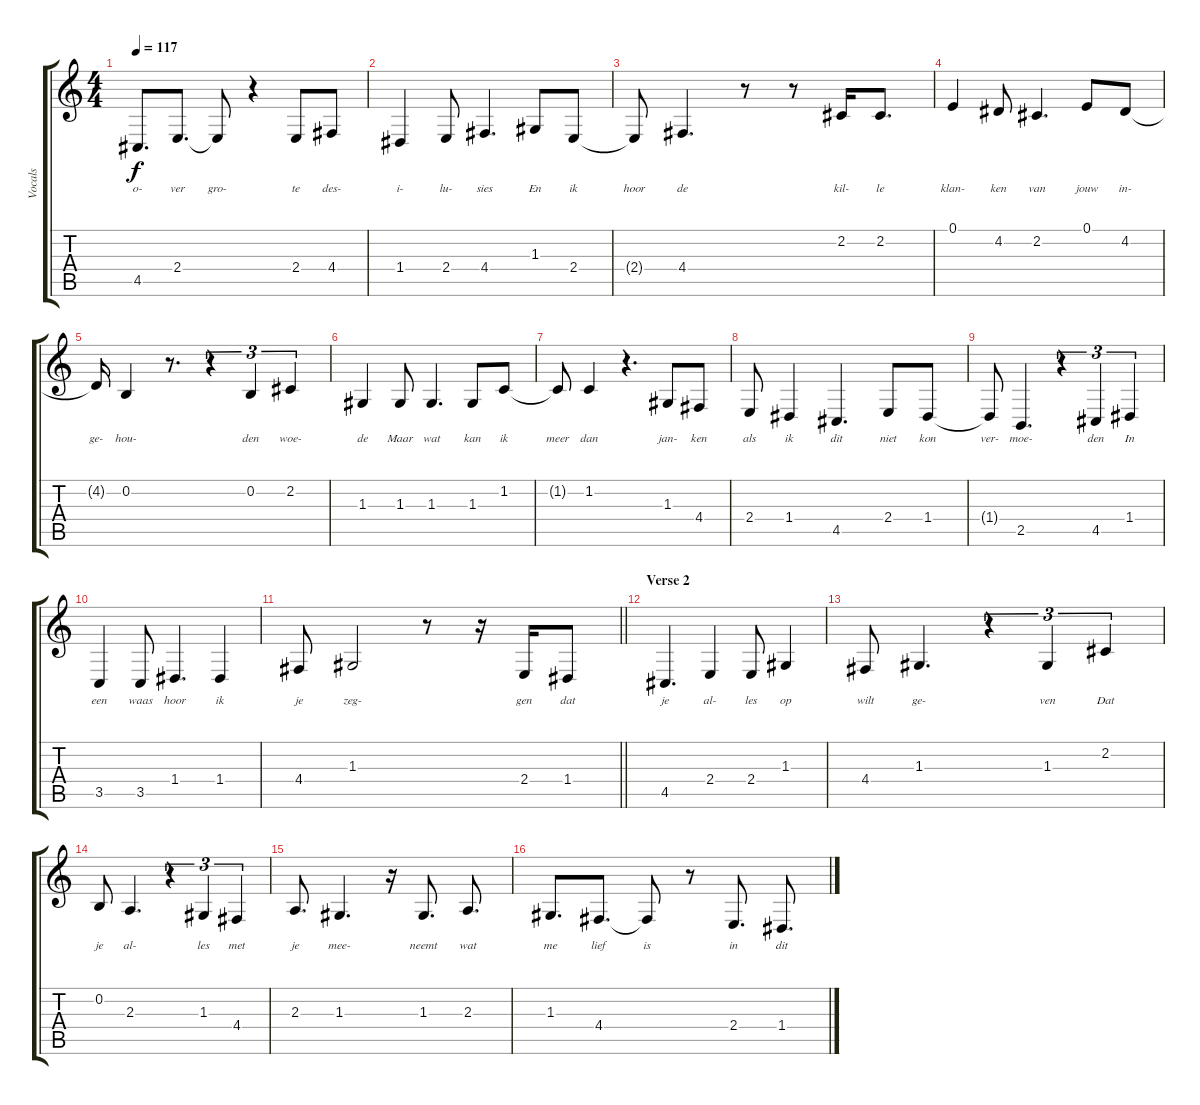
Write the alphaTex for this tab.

\track ("Vocals" "Vocals") {instrument oboe}
\staff {score tabs}
\tuning (E4 B3 G3 D3 A2 E2) {hide}
\ts (4 4)
\tempo 117
\clef g2
\ks c
4.5.8{d lyrics (0 "o-") lyrics (1 "") lyrics (2 "") lyrics (3 "") lyrics (4 "") dy f} 2.4.8{d lyrics (0 "ver") lyrics (1 "") lyrics (2 "") lyrics (3 "") lyrics (4 "")} 2.4{t}.8{lyrics (0 "gro-") lyrics (1 "") lyrics (2 "") lyrics (3 "") lyrics (4 "")} r.4 2.4.8{lyrics (0 "te") lyrics (1 "") lyrics (2 "") lyrics (3 "") lyrics (4 "")} 4.4.8{lyrics (0 "des-") lyrics (1 "") lyrics (2 "") lyrics (3 "") lyrics (4 "")} |
1.4.4{lyrics (0 "i-") lyrics (1 "") lyrics (2 "") lyrics (3 "") lyrics (4 "")} 2.4.8{lyrics (0 "lu-") lyrics (1 "") lyrics (2 "") lyrics (3 "") lyrics (4 "")} 4.4.4{d lyrics (0 "sies") lyrics (1 "") lyrics (2 "") lyrics (3 "") lyrics (4 "")} 1.3.8{lyrics (0 "En") lyrics (1 "") lyrics (2 "") lyrics (3 "") lyrics (4 "")} 2.4.8{lyrics (0 "ik") lyrics (1 "") lyrics (2 "") lyrics (3 "") lyrics (4 "")} |
2.4{t}.8{lyrics (0 "hoor") lyrics (1 "") lyrics (2 "") lyrics (3 "") lyrics (4 "")} 4.4.4{d lyrics (0 "de") lyrics (1 "") lyrics (2 "") lyrics (3 "") lyrics (4 "")} r.8 r.8 2.2.16{lyrics (0 "kil-") lyrics (1 "") lyrics (2 "") lyrics (3 "") lyrics (4 "")} 2.2.8{d lyrics (0 "le") lyrics (1 "") lyrics (2 "") lyrics (3 "") lyrics (4 "")} |
0.1.4{lyrics (0 "klan-") lyrics (1 "") lyrics (2 "") lyrics (3 "") lyrics (4 "")} 4.2.8{lyrics (0 "ken") lyrics (1 "") lyrics (2 "") lyrics (3 "") lyrics (4 "")} 2.2.4{d lyrics (0 "van") lyrics (1 "") lyrics (2 "") lyrics (3 "") lyrics (4 "")} 0.1.8{lyrics (0 "jouw") lyrics (1 "") lyrics (2 "") lyrics (3 "") lyrics (4 "")} 4.2.8{lyrics (0 "in-") lyrics (1 "") lyrics (2 "") lyrics (3 "") lyrics (4 "")} |
4.2{t}.16{lyrics (0 "ge-") lyrics (1 "") lyrics (2 "") lyrics (3 "") lyrics (4 "")} 0.2.4{lyrics (0 "hou-") lyrics (1 "") lyrics (2 "") lyrics (3 "") lyrics (4 "")} r.8{d} r.4{tu (3 2)} 0.2.4{tu (3 2) lyrics (0 "den") lyrics (1 "") lyrics (2 "") lyrics (3 "") lyrics (4 "")} 2.2.4{tu (3 2) lyrics (0 "woe-") lyrics (1 "") lyrics (2 "") lyrics (3 "") lyrics (4 "")} |
1.3.4{lyrics (0 "de") lyrics (1 "") lyrics (2 "") lyrics (3 "") lyrics (4 "")} 1.3.8{lyrics (0 "Maar") lyrics (1 "") lyrics (2 "") lyrics (3 "") lyrics (4 "")} 1.3.4{d lyrics (0 "wat") lyrics (1 "") lyrics (2 "") lyrics (3 "") lyrics (4 "")} 1.3.8{lyrics (0 "kan") lyrics (1 "") lyrics (2 "") lyrics (3 "") lyrics (4 "")} 1.2.8{lyrics (0 "ik") lyrics (1 "") lyrics (2 "") lyrics (3 "") lyrics (4 "")} |
1.2{t}.8{lyrics (0 "meer") lyrics (1 "") lyrics (2 "") lyrics (3 "") lyrics (4 "")} 1.2.4{lyrics (0 "dan") lyrics (1 "") lyrics (2 "") lyrics (3 "") lyrics (4 "")} r.4{d} 1.3.8{lyrics (0 "jan-") lyrics (1 "") lyrics (2 "") lyrics (3 "") lyrics (4 "")} 4.4.8{lyrics (0 "ken") lyrics (1 "") lyrics (2 "") lyrics (3 "") lyrics (4 "")} |
2.4.8{lyrics (0 "als") lyrics (1 "") lyrics (2 "") lyrics (3 "") lyrics (4 "")} 1.4.4{lyrics (0 "ik") lyrics (1 "") lyrics (2 "") lyrics (3 "") lyrics (4 "")} 4.5.4{d lyrics (0 "dit") lyrics (1 "") lyrics (2 "") lyrics (3 "") lyrics (4 "")} 2.4.8{lyrics (0 "niet") lyrics (1 "") lyrics (2 "") lyrics (3 "") lyrics (4 "")} 1.4.8{lyrics (0 "kon") lyrics (1 "") lyrics (2 "") lyrics (3 "") lyrics (4 "")} |
1.4{t}.8{lyrics (0 "ver-") lyrics (1 "") lyrics (2 "") lyrics (3 "") lyrics (4 "")} 2.5.4{d lyrics (0 "moe-") lyrics (1 "") lyrics (2 "") lyrics (3 "") lyrics (4 "")} r.4{tu (3 2)} 4.5.4{tu (3 2) lyrics (0 "den") lyrics (1 "") lyrics (2 "") lyrics (3 "") lyrics (4 "")} 1.4.4{tu (3 2) lyrics (0 "In") lyrics (1 "") lyrics (2 "") lyrics (3 "") lyrics (4 "")} |
3.5.4{lyrics (0 "een") lyrics (1 "") lyrics (2 "") lyrics (3 "") lyrics (4 "")} 3.5.8{lyrics (0 "waas") lyrics (1 "") lyrics (2 "") lyrics (3 "") lyrics (4 "")} 1.4.4{d lyrics (0 "hoor") lyrics (1 "") lyrics (2 "") lyrics (3 "") lyrics (4 "")} 1.4.4{lyrics (0 "ik") lyrics (1 "") lyrics (2 "") lyrics (3 "") lyrics (4 "")} |
\barLineRight lightlight
4.4.8{lyrics (0 "je") lyrics (1 "") lyrics (2 "") lyrics (3 "") lyrics (4 "")} 1.3.2{lyrics (0 "zeg-") lyrics (1 "") lyrics (2 "") lyrics (3 "") lyrics (4 "")} r.8 r.16 2.4.16{lyrics (0 "gen") lyrics (1 "") lyrics (2 "") lyrics (3 "") lyrics (4 "")} 1.4.8{lyrics (0 "dat") lyrics (1 "") lyrics (2 "") lyrics (3 "") lyrics (4 "")} |
\section ("" "Verse 2")
4.5.4{d lyrics (0 "je") lyrics (1 "") lyrics (2 "") lyrics (3 "") lyrics (4 "")} 2.4.4{lyrics (0 "al-") lyrics (1 "") lyrics (2 "") lyrics (3 "") lyrics (4 "")} 2.4.8{lyrics (0 "les") lyrics (1 "") lyrics (2 "") lyrics (3 "") lyrics (4 "")} 1.3.4{lyrics (0 "op") lyrics (1 "") lyrics (2 "") lyrics (3 "") lyrics (4 "")} |
4.4.8{lyrics (0 "wilt") lyrics (1 "") lyrics (2 "") lyrics (3 "") lyrics (4 "")} 1.3.4{d lyrics (0 "ge-") lyrics (1 "") lyrics (2 "") lyrics (3 "") lyrics (4 "")} r.4{tu (3 2)} 1.3.4{tu (3 2) lyrics (0 "ven") lyrics (1 "") lyrics (2 "") lyrics (3 "") lyrics (4 "")} 2.2.4{tu (3 2) lyrics (0 "Dat") lyrics (1 "") lyrics (2 "") lyrics (3 "") lyrics (4 "")} |
0.2.8{lyrics (0 "je") lyrics (1 "") lyrics (2 "") lyrics (3 "") lyrics (4 "")} 2.3.4{d lyrics (0 "al-") lyrics (1 "") lyrics (2 "") lyrics (3 "") lyrics (4 "")} r.4{tu (3 2)} 1.3.4{tu (3 2) lyrics (0 "les") lyrics (1 "") lyrics (2 "") lyrics (3 "") lyrics (4 "")} 4.4.4{tu (3 2) lyrics (0 "met") lyrics (1 "") lyrics (2 "") lyrics (3 "") lyrics (4 "")} |
2.3.8{d lyrics (0 "je") lyrics (1 "") lyrics (2 "") lyrics (3 "") lyrics (4 "")} 1.3.4{d lyrics (0 "mee-") lyrics (1 "") lyrics (2 "") lyrics (3 "") lyrics (4 "")} r.16 1.3.8{d lyrics (0 "neemt") lyrics (1 "") lyrics (2 "") lyrics (3 "") lyrics (4 "")} 2.3.8{d lyrics (0 "wat") lyrics (1 "") lyrics (2 "") lyrics (3 "") lyrics (4 "")} |
1.3.8{d lyrics (0 "me") lyrics (1 "") lyrics (2 "") lyrics (3 "") lyrics (4 "")} 4.4.8{d lyrics (0 "lief") lyrics (1 "") lyrics (2 "") lyrics (3 "") lyrics (4 "")} 4.4{t}.8{lyrics (0 "is") lyrics (1 "") lyrics (2 "") lyrics (3 "") lyrics (4 "")} r.8 2.4.8{d lyrics (0 "in") lyrics (1 "") lyrics (2 "") lyrics (3 "") lyrics (4 "")} 1.4.8{d lyrics (0 "dit") lyrics (1 "") lyrics (2 "") lyrics (3 "") lyrics (4 "")}
